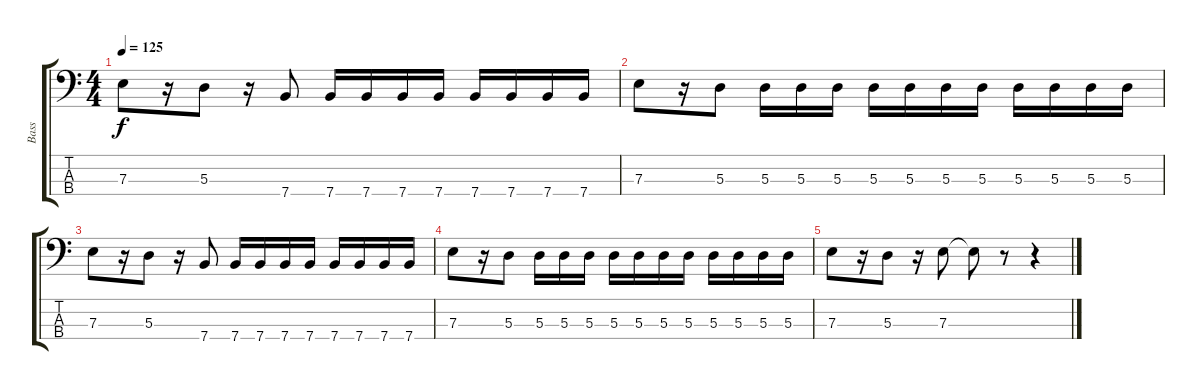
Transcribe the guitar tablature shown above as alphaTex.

\track ("Bass" "Bass") {instrument electricbassfinger}
\staff {score tabs}
\tuning (G2 D2 A1 E1) {hide}
\ts (4 4)
\tempo 125
\clef f4
\ks c
7.3.8{dy f} r.16 5.3.8 r.16 7.4.8 7.4.16 7.4.16 7.4.16 7.4.16 7.4.16 7.4.16 7.4.16 7.4.16 |
7.3.8 r.16 5.3.8 5.3.16 5.3.16 5.3.16 5.3.16 5.3.16 5.3.16 5.3.16 5.3.16 5.3.16 5.3.16 5.3.16 |
7.3.8 r.16 5.3.8 r.16 7.4.8 7.4.16 7.4.16 7.4.16 7.4.16 7.4.16 7.4.16 7.4.16 7.4.16 |
7.3.8 r.16 5.3.8 5.3.16 5.3.16 5.3.16 5.3.16 5.3.16 5.3.16 5.3.16 5.3.16 5.3.16 5.3.16 5.3.16 |
7.3.8 r.16 5.3.8 r.16 7.3.8 7.3{t}.8 r.8 r.4
